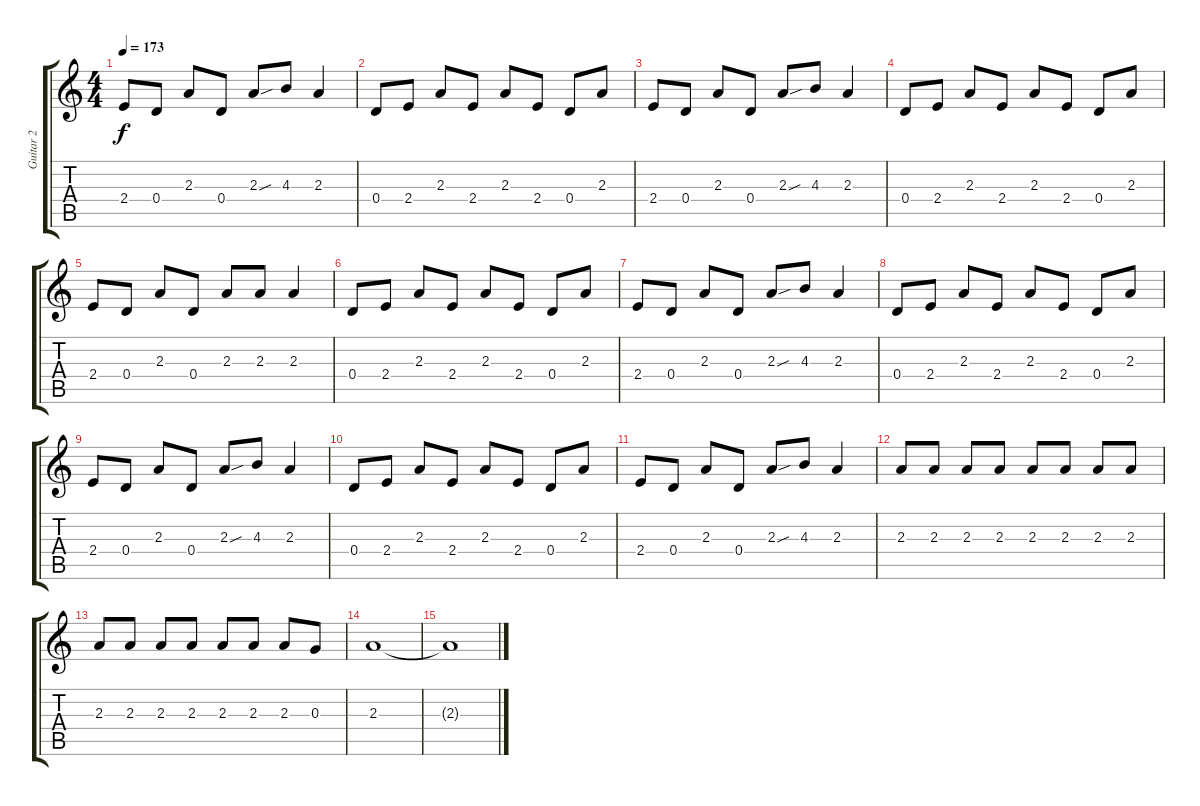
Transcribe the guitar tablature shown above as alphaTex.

\track ("Guitar 2" "Guitar 2") {instrument overdrivenguitar}
\staff {score tabs}
\tuning (E4 B3 G3 D3 A2 D2) {hide}
\ts (4 4)
\tempo 173
\clef g2
\ks c
2.4.8{dy f} 0.4.8 2.3.8 0.4.8 2.3{sou}.8 4.3.8 2.3.4 |
0.4.8 2.4.8 2.3.8 2.4.8 2.3.8 2.4.8 0.4.8 2.3.8 |
2.4.8 0.4.8 2.3.8 0.4.8 2.3{sou}.8 4.3.8 2.3.4 |
0.4.8 2.4.8 2.3.8 2.4.8 2.3.8 2.4.8 0.4.8 2.3.8 |
2.4.8 0.4.8 2.3.8 0.4.8 2.3.8 2.3.8 2.3.4 |
0.4.8 2.4.8 2.3.8 2.4.8 2.3.8 2.4.8 0.4.8 2.3.8 |
2.4.8 0.4.8 2.3.8 0.4.8 2.3{sou}.8 4.3.8 2.3.4 |
0.4.8 2.4.8 2.3.8 2.4.8 2.3.8 2.4.8 0.4.8 2.3.8 |
2.4.8 0.4.8 2.3.8 0.4.8 2.3{sou}.8 4.3.8 2.3.4 |
0.4.8 2.4.8 2.3.8 2.4.8 2.3.8 2.4.8 0.4.8 2.3.8 |
2.4.8 0.4.8 2.3.8 0.4.8 2.3{sou}.8 4.3.8 2.3.4 |
2.3.8 2.3.8 2.3.8 2.3.8 2.3.8 2.3.8 2.3.8 2.3.8 |
2.3.8 2.3.8 2.3.8 2.3.8 2.3.8 2.3.8 2.3.8 0.3.8 |
2.3.1{volume 0} |
2.3{t}.1
